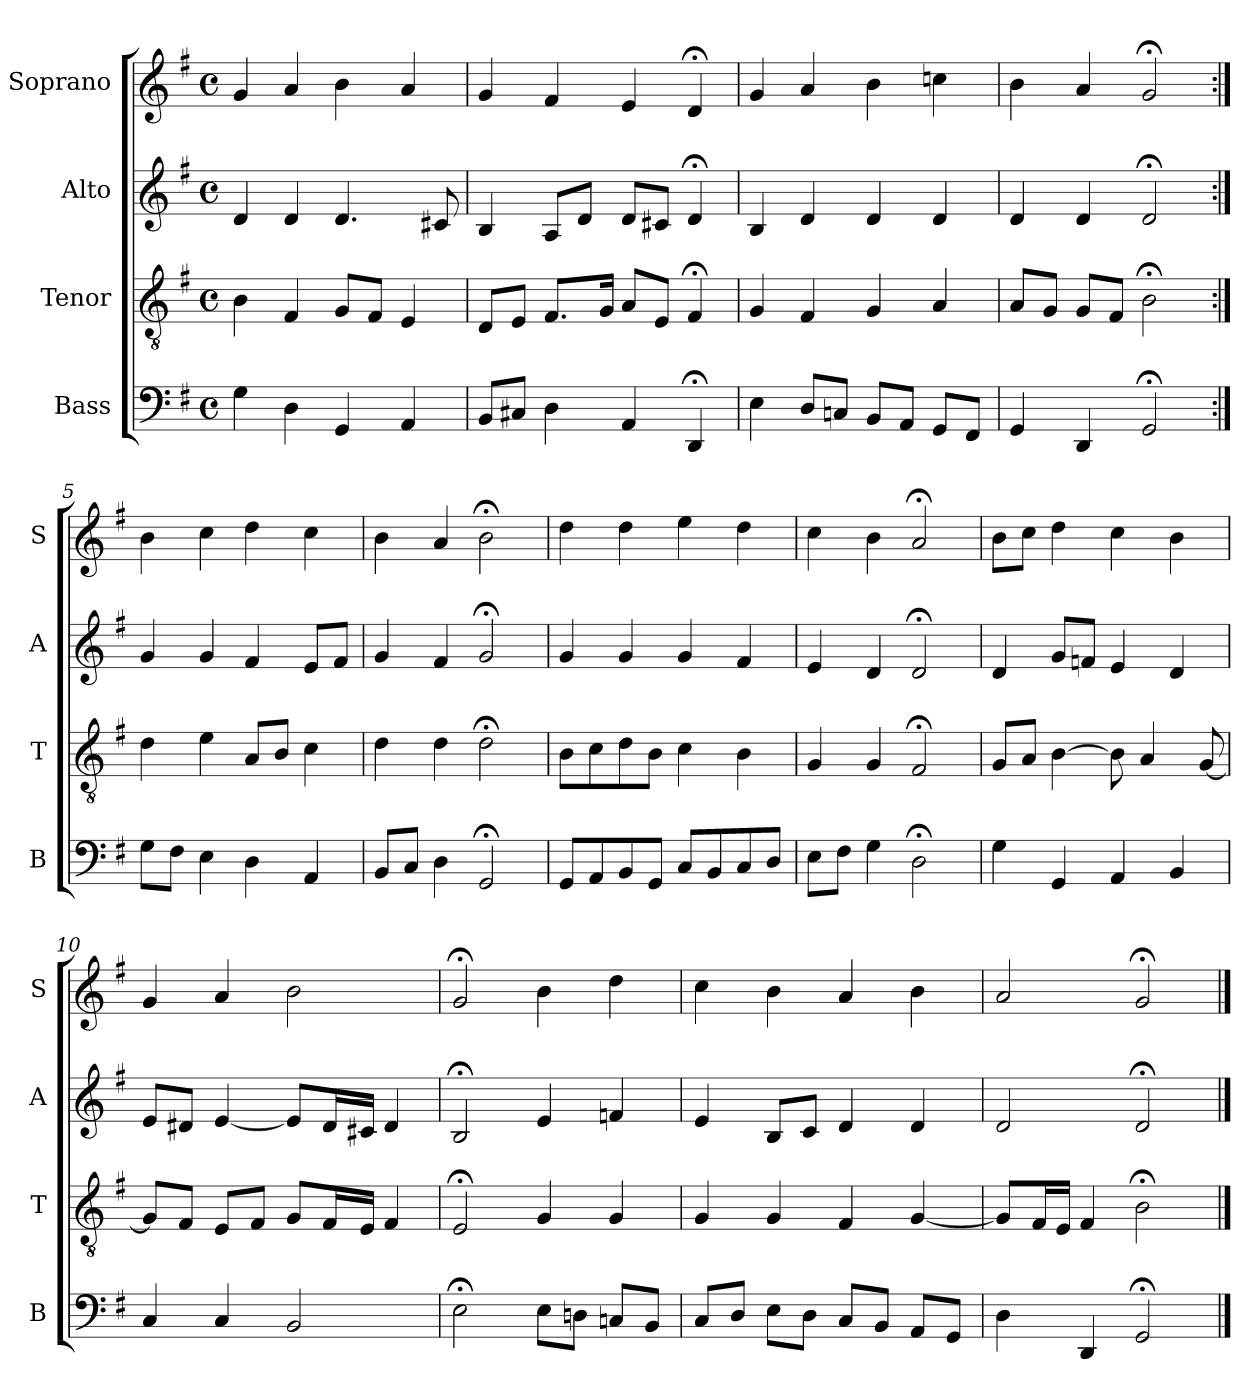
**kern	**kern	**kern	**kern
*part4	*part3	*part2	*part1
*staff4	*staff3	*staff2	*staff1
*I"Bass	*I"Tenor	*I"Alto	*I"Soprano
*I'B	*I'T	*I'A	*I'S
*clefF4	*clefGv2	*clefG2	*clefG2
*k[f#]	*k[f#]	*k[f#]	*k[f#]
*G:	*G:	*G:	*G:
*M4/4	*M4/4	*M4/4	*M4/4
*met(c)	*met(c)	*met(c)	*met(c)
*MM100	*MM100	*MM100	*MM100
=1	=1	=1	=1
4G	4B	4d	4g
4D	4F#	4d	4a
4GG	8GL	4.d	4b
.	8F#J	.	.
4AA	4E	.	4a
.	.	8c#X	.
=2	=2	=2	=2
8BBL	8DL	4B	4g
8C#XJ	8EJ	.	.
4D	8.F#L	8AL	4f#
.	.	8dJ	.
.	16GJk	.	.
4AA	8AL	8dL	4e
.	8EJ	8c#XJ	.
4DD;<	4F#;<	4d;<	4d;<
=3	=3	=3	=3
4E	4G	4B	4g
8DL	4F#	4d	4a
8CnJ	.	.	.
8BBL	4G	4d	4b
8AAJ	.	.	.
8GGL	4A	4d	4ccn
8FF#J	.	.	.
=4	=4	=4	=4
4GG	8AL	4d	4b
.	8GJ	.	.
4DD	8GL	4d	4a
.	8F#J	.	.
2GG;<	2B;<	2d;<	2g;<
=5:|!	=5:|!	=5:|!	=5:|!
8GL	4d	4g	4b
8F#J	.	.	.
4E	4e	4g	4cc
4D	8AL	4f#	4dd
.	8BJ	.	.
4AA	4c	8eL	4cc
.	.	8f#J	.
=6	=6	=6	=6
8BBL	4d	4g	4b
8CJ	.	.	.
4D	4d	4f#	4a
2GG;<	2d;<	2g;<	2b;<
=7	=7	=7	=7
8GGL	8BL	4g	4dd
8AA	8c	.	.
8BB	8d	4g	4dd
8GGJ	8BJ	.	.
8CL	4c	4g	4ee
8BB	.	.	.
8C	4B	4f#	4dd
8DJ	.	.	.
=8	=8	=8	=8
8EL	4G	4e	4cc
8F#J	.	.	.
4G	4G	4d	4b
2D;<	2F#;<	2d;<	2a;<
=9	=9	=9	=9
4G	8GL	4d	8bL
.	8AJ	.	8ccJ
4GG	[4B	8gL	4dd
.	.	8fnJ	.
4AA	8B]	4e	4cc
.	4A	.	.
4BB	.	4d	4b
.	[8G	.	.
=10	=10	=10	=10
4C	8GL]	8eL	4g
.	8F#J	8d#XJ	.
4C	8EL	[4e	4a
.	8F#J	.	.
2BB	8GL	8eL]	2b
.	16F#L	16d#L	.
.	16EJJ	16c#XJJ	.
.	4F#	4d#	.
=11	=11	=11	=11
2E;<	2E;<	2B;<	2g;<
8EL	4G	4e	4b
8DnJ	.	.	.
8CnL	4G	4fn	4dd
8BBJ	.	.	.
=12	=12	=12	=12
8CL	4G	4e	4cc
8DJ	.	.	.
8EL	4G	8BL	4b
8DJ	.	8cJ	.
8CL	4F#	4d	4a
8BBJ	.	.	.
8AAL	[4G	4d	4b
8GGJ	.	.	.
=13	=13	=13	=13
4D	8GL]	2d	2a
.	16F#L	.	.
.	16EJJ	.	.
4DD	4F#	.	.
2GG;<	2B;<	2d;<	2g;<
==	==	==	==
*-	*-	*-	*-
